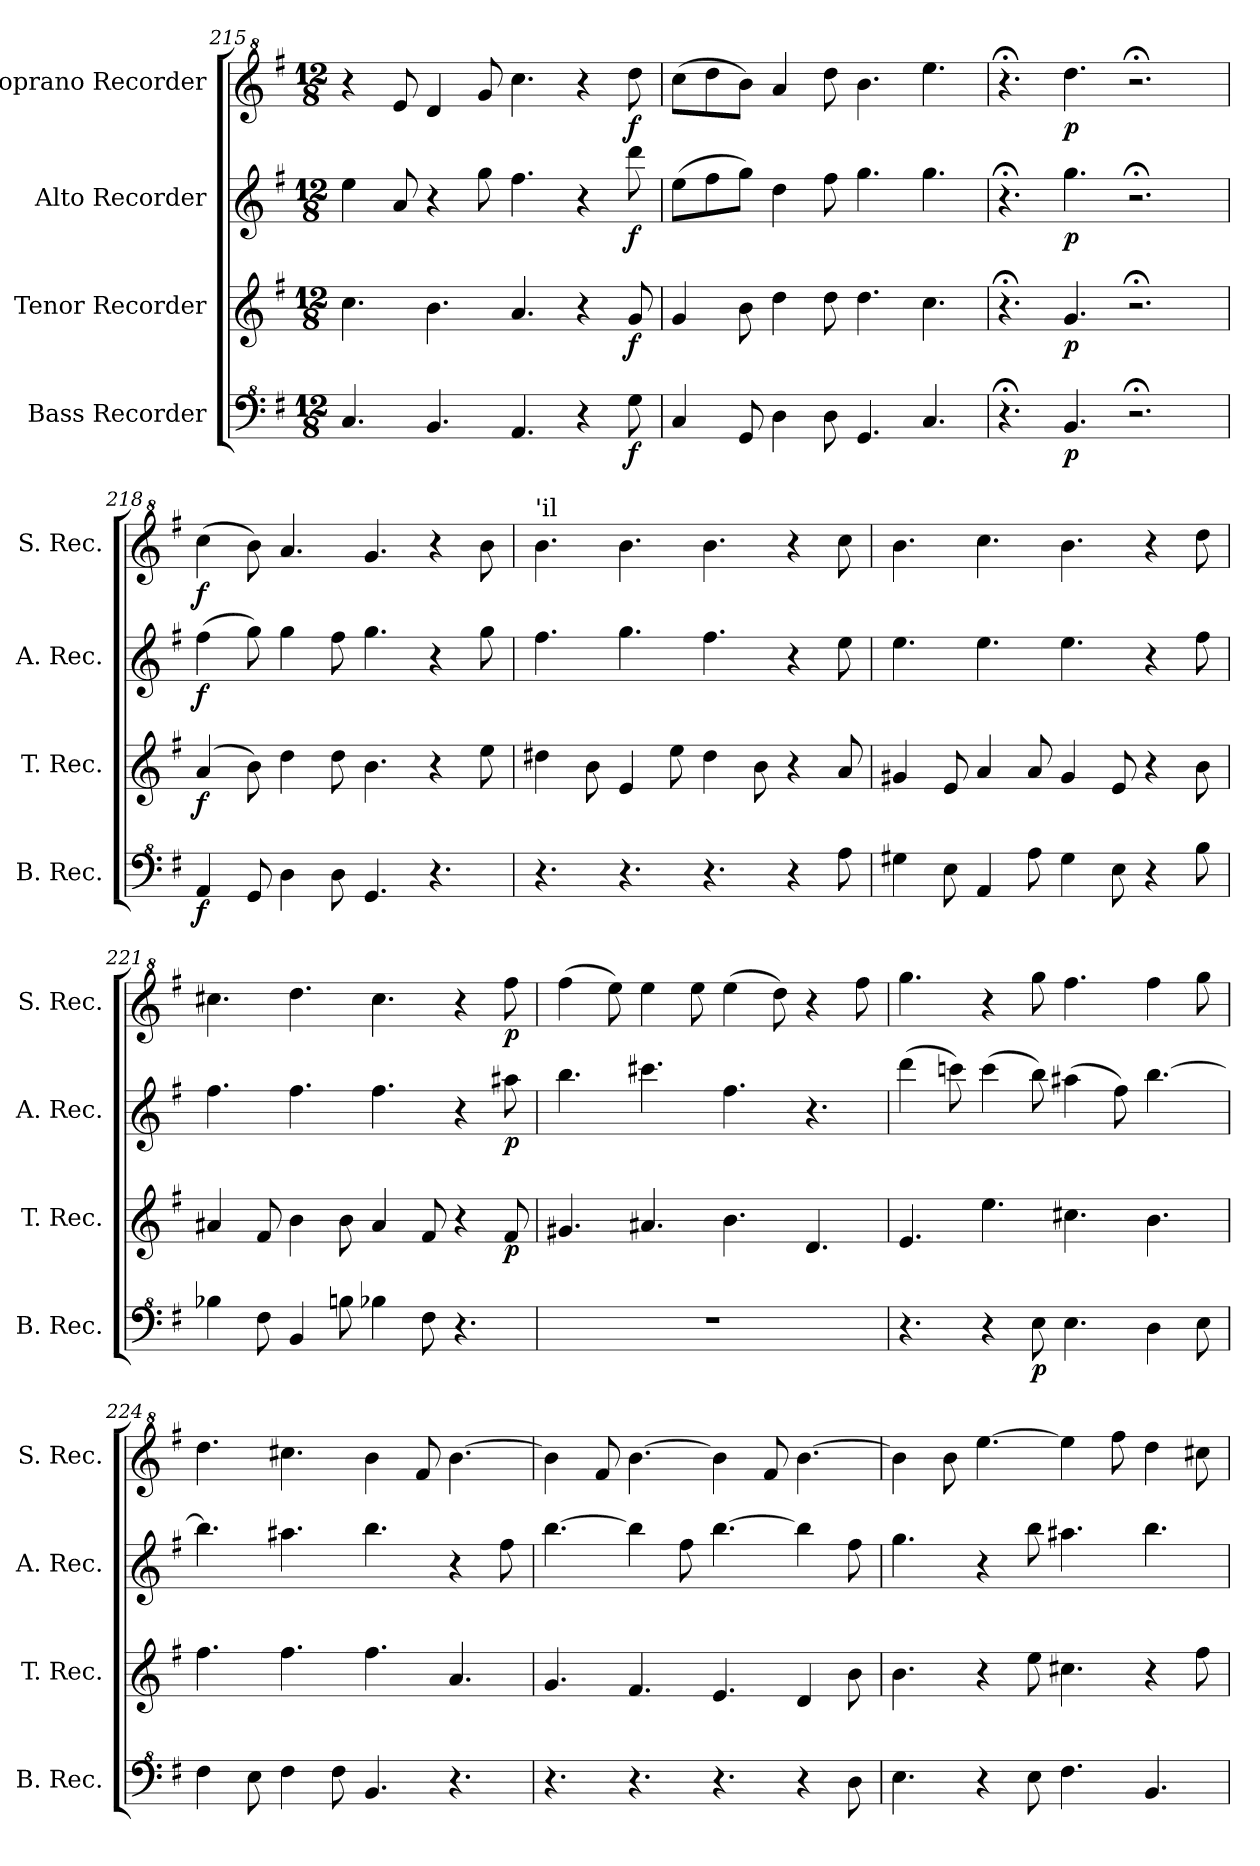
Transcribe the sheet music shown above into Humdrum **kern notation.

**kern	**dynam	**kern	**dynam	**kern	**dynam	**kern	**dynam
*part4	*part4	*part3	*part3	*part2	*part2	*part1	*part1
*staff4	*staff4	*staff3	*staff3	*staff2	*staff2	*staff1	*staff1
*I"Bass Recorder	*	*I"Tenor Recorder	*	*I"Alto Recorder	*	*I"Soprano Recorder	*
*I'B. Rec.	*	*I'T. Rec.	*	*I'A. Rec.	*	*I'S. Rec.	*
!!LO:LB:g=z
*clefF^4	*	*clefG2	*	*clefG2	*	*clefG^2	*
*k[f#]	*	*k[f#]	*	*k[f#]	*	*k[f#]	*
*M12/8	*	*M12/8	*	*M12/8	*	*M12/8	*
=215	=215	=215	=215	=215	=215	=215	=215
4.c/	.	4.cc\	.	4ee\	.	4r	.
.	.	.	.	8a/	.	8ee/	.
4.B/	.	4.b\	.	4r	.	4dd/	.
.	.	.	.	8gg\	.	8gg/	.
4.A/	.	4.a/	.	4.ff#\	.	4.ccc\	.
4r	.	4r	.	4r	.	4r	.
!	!LO:DY:b	!	!LO:DY:b	!	!LO:DY:b	!	!LO:DY:b
8g\	f	8g/	f	8ddd\	f	8ddd\	f
=216	=216	=216	=216	=216	=216	=216	=216
4c/	.	4g/	.	(>8ee\L	.	(>8ccc\L	.
.	.	.	.	8ff#\	.	8ddd\	.
8G/	.	8b\	.	8gg\J)	.	8bb\J)	.
4d\	.	4dd\	.	4dd\	.	4aa/	.
8d\	.	8dd\	.	8ff#\	.	8ddd\	.
4.G/	.	4.dd\	.	4.gg\	.	4.bb\	.
4.c/	.	4.cc\	.	4.gg\	.	4.eee\	.
=217	=217	=217	=217	=217	=217	=217	=217
4.r;<	.	4.r;<	.	4.r;<	.	4.r;<	.
!	!LO:DY:b	!	!LO:DY:b	!	!LO:DY:b	!	!LO:DY:b
4.B/	p	4.g/	p	4.gg\	p	4.ddd\	p
2.r;<	.	2.r;<	.	2.r;<	.	2.r;<	.
=218	=218	=218	=218	=218	=218	=218	=218
!	!LO:DY:b	!	!LO:DY:b	!	!LO:DY:b	!	!LO:DY:b
4A/	f	(>4a/	f	(>4ff#\	f	(>4ccc\	f
8G/	.	8b\)	.	8gg\)	.	8bb\)	.
4d\	.	4dd\	.	4gg\	.	4.aa/	.
8d\	.	8dd\	.	8ff#\	.	.	.
4.G/	.	4.b\	.	4.gg\	.	4.gg/	.
4.r	.	4r	.	4r	.	4r	.
.	.	8ee\	.	8gg\	.	8bb\	.
=219	=219	=219	=219	=219	=219	=219	=219
!	!	!	!	!	!	!LO:TX:a:t='il	!
4.r	.	4dd#X\	.	4.ff#\	.	4.bb\	.
.	.	8b\	.	.	.	.	.
4.r	.	4e/	.	4.gg\	.	4.bb\	.
.	.	8ee\	.	.	.	.	.
4.r	.	4dd#\	.	4.ff#\	.	4.bb\	.
.	.	8b\	.	.	.	.	.
4r	.	4r	.	4r	.	4r	.
8a\	.	8a/	.	8ee\	.	8ccc\	.
!!LO:LB:g=z
=220	=220	=220	=220	=220	=220	=220	=220
4g#X\	.	4g#X/	.	4.ee\	.	4.bb\	.
8e\	.	8e/	.	.	.	.	.
4A/	.	4a/	.	4.ee\	.	4.ccc\	.
8a\	.	8a/	.	.	.	.	.
4g#\	.	4g#/	.	4.ee\	.	4.bb\	.
8e\	.	8e/	.	.	.	.	.
4r	.	4r	.	4r	.	4r	.
8b\	.	8b\	.	8ff#\	.	8ddd\	.
=221	=221	=221	=221	=221	=221	=221	=221
4b-X\	.	4a#X/	.	4.ff#\	.	4.ccc#X\	.
8f#\	.	8f#/	.	.	.	.	.
4B/	.	4b\	.	4.ff#\	.	4.ddd\	.
8bn\	.	8b\	.	.	.	.	.
4b-X\	.	4a#/	.	4.ff#\	.	4.ccc#\	.
8f#\	.	8f#/	.	.	.	.	.
4.r	.	4r	.	4r	.	4r	.
!	!	!	!LO:DY:b	!	!LO:DY:b	!	!LO:DY:b
.	.	8f#/	p	8aa#X\	p	8fff#\	p
=222	=222	=222	=222	=222	=222	=222	=222
1.r	.	4.g#X/	.	4.bb\	.	(>4fff#\	.
.	.	.	.	.	.	8eee\)	.
.	.	4.a#X/	.	4.ccc#X\	.	4eee\	.
.	.	.	.	.	.	8eee\	.
.	.	4.b\	.	4.ff#\	.	(>4eee\	.
.	.	.	.	.	.	8ddd\)	.
.	.	4.d/	.	4.r	.	4r	.
.	.	.	.	.	.	8fff#\	.
=223	=223	=223	=223	=223	=223	=223	=223
4.r	.	4.e/	.	(>4ddd\	.	4.ggg\	.
.	.	.	.	8cccn\)	.	.	.
4r	.	4.ee\	.	(>4ccc\	.	4r	.
!	!LO:DY:b	!	!	!	!	!	!
8e\	p	.	.	8bb\)	.	8ggg\	.
4.e\	.	4.cc#X\	.	(>4aa#X\	.	4.fff#\	.
.	.	.	.	8ff#\)	.	.	.
4d\	.	4.b\	.	[4.bb\	.	4fff#\	.
8e\	.	.	.	.	.	8ggg\	.
!!LO:LB:g=z
=224	=224	=224	=224	=224	=224	=224	=224
4f#\	.	4.ff#\	.	4.bb\]	.	4.ddd\	.
8e\	.	.	.	.	.	.	.
4f#\	.	4.ff#\	.	4.aa#X\	.	4.ccc#X\	.
8f#\	.	.	.	.	.	.	.
4.B/	.	4.ff#\	.	4.bb\	.	4bb\	.
.	.	.	.	.	.	8ff#/	.
4.r	.	4.a/	.	4r	.	[4.bb\	.
.	.	.	.	8ff#\	.	.	.
=225	=225	=225	=225	=225	=225	=225	=225
4.r	.	4.g/	.	[4.bb\	.	4bb\]	.
.	.	.	.	.	.	8ff#/	.
4.r	.	4.f#/	.	4bb\]	.	[4.bb\	.
.	.	.	.	8ff#\	.	.	.
4.r	.	4.e/	.	[4.bb\	.	4bb\]	.
.	.	.	.	.	.	8ff#/	.
4r	.	4d/	.	4bb\]	.	[4.bb\	.
8d\	.	8b\	.	8ff#\	.	.	.
=226	=226	=226	=226	=226	=226	=226	=226
4.e\	.	4.b\	.	4.gg\	.	4bb\]	.
.	.	.	.	.	.	8bb\	.
4r	.	4r	.	4r	.	[4.eee\	.
8e\	.	8ee\	.	8bb\	.	.	.
4.f#\	.	4.cc#X\	.	4.aa#X\	.	4eee\]	.
.	.	.	.	.	.	8fff#\	.
4.B/	.	4r	.	4.bb\	.	4ddd\	.
.	.	8ff#\	.	.	.	8ccc#X\	.
=	=	=	=	=	=	=	=
*-	*-	*-	*-	*-	*-	*-	*-
